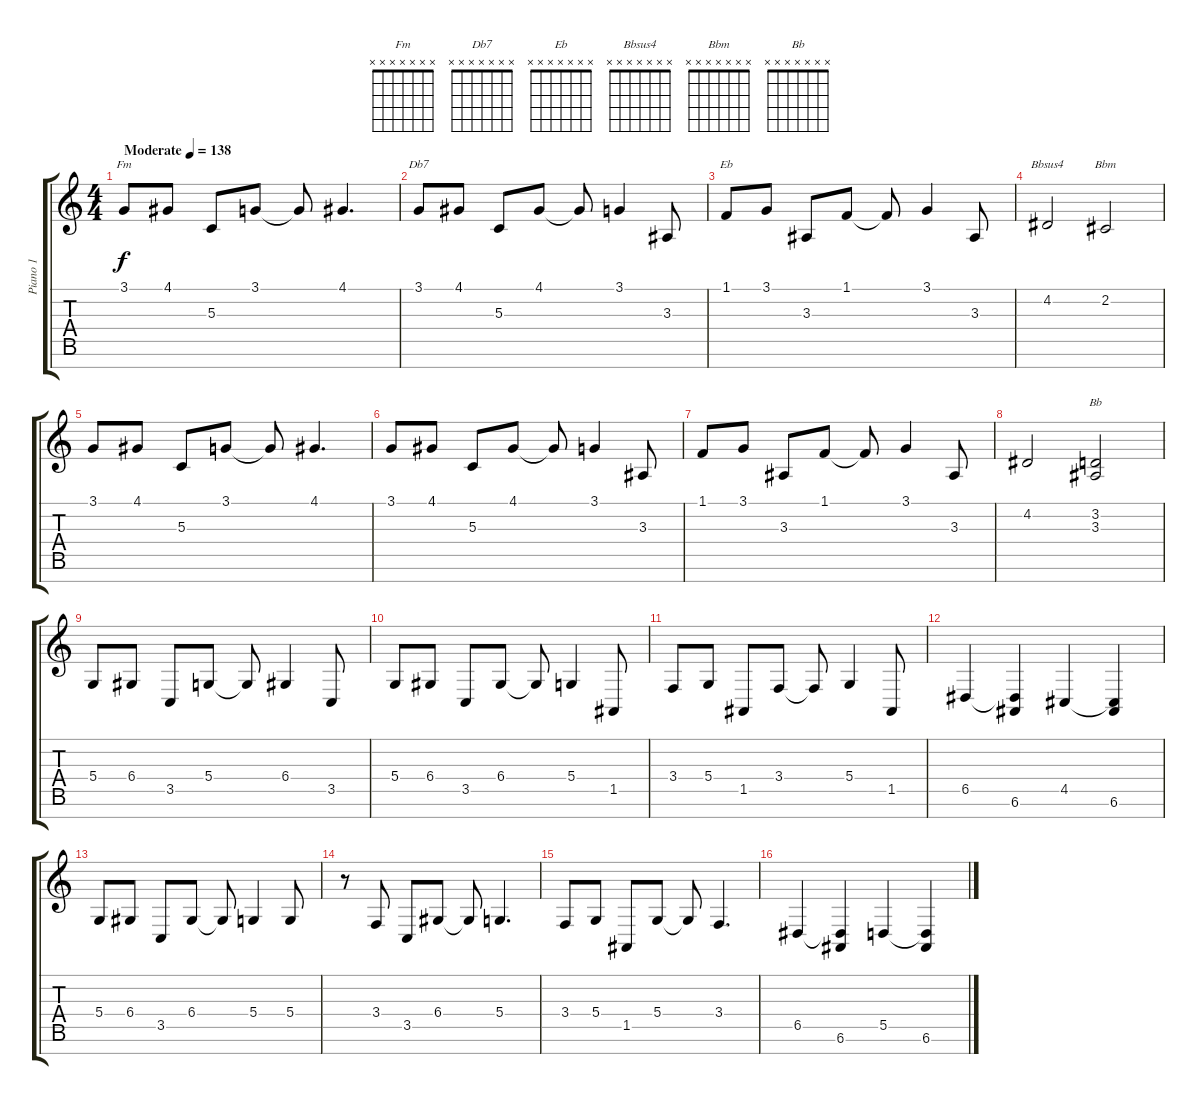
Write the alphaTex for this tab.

\track ("Piano 1" "Piano 1") {instrument acousticgrandpiano}
\staff {score tabs}
\tuning (E4 B3 G3 D3 A2 E2 B1) {hide}
\chord ("Fm" x x x x x x x) {firstfret 0}
\chord ("Db7" x x x x x x x) {firstfret 0}
\chord ("Eb" x x x x x x x) {firstfret 0}
\chord ("Bbsus4" x x x x x x x) {firstfret 0}
\chord ("Bbm" x x x x x x x) {firstfret 0}
\chord ("Bb" x x x x x x x) {firstfret 0}
\ts (4 4)
\tempo (138 "Moderate")
\clef g2
\ks c
3.1.8{ch "Fm" dy f instrument acousticgrandpiano} 4.1.8 5.3.8 3.1.8 3.1{t}.8 4.1.4{d} |
3.1.8{ch "Db7"} 4.1.8 5.3.8 4.1.8 4.1{t}.8 3.1.4 3.3.8 |
1.1.8{ch "Eb"} 3.1.8 3.3.8 1.1.8 1.1{t}.8 3.1.4 3.3.8 |
4.2.2{ch "Bbsus4"} 2.2.2{ch "Bbm"} |
3.1.8 4.1.8 5.3.8 3.1.8 3.1{t}.8 4.1.4{d} |
3.1.8 4.1.8 5.3.8 4.1.8 4.1{t}.8 3.1.4 3.3.8 |
1.1.8 3.1.8 3.3.8 1.1.8 1.1{t}.8 3.1.4 3.3.8 |
4.2.2 (3.2 3.3).2{ch "Bb"} |
5.4.8 6.4.8 3.5.8 5.4.8 5.4{t}.8 6.4.4 3.5.8 |
5.4.8 6.4.8 3.5.8 6.4.8 6.4{t}.8 5.4.4 1.5.8 |
3.4.8 5.4.8 1.5.8 3.4.8 3.4{t}.8 5.4.4 1.5.8 |
6.5.4 (6.5{t} 6.6).4 4.5.4 (4.5{t} 6.6).4 |
5.4.8 6.4.8 3.5.8 6.4.8 6.4{t}.8 5.4.4 5.4.8 |
r.8 3.4.8 3.5.8 6.4.8 6.4{t}.8 5.4.4{d} |
3.4.8 5.4.8 1.5.8 5.4.8 5.4{t}.8 3.4.4{d} |
6.5.4 (6.5{t} 6.6).4 5.5.4 (5.5{t} 6.6).4
